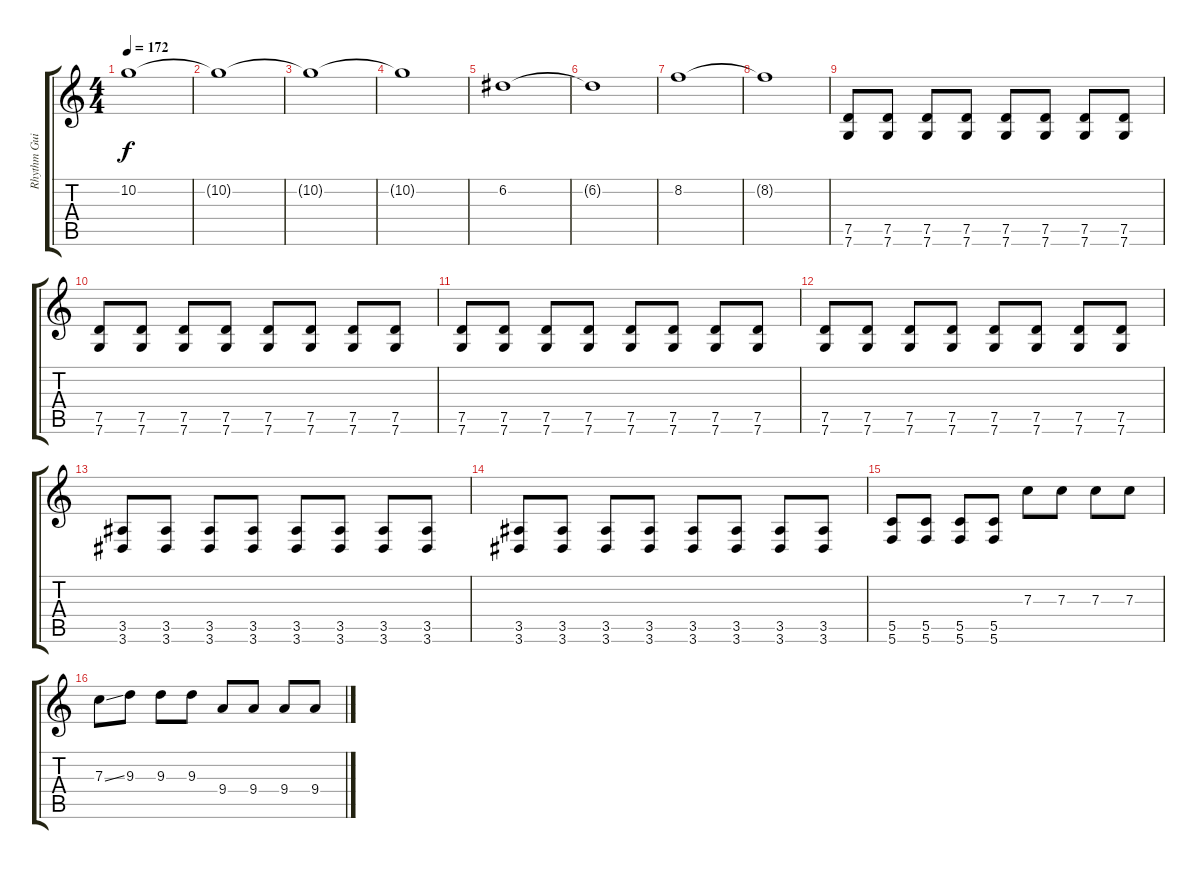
\track ("Rhythm Guitar 1" "Rhythm Gui") {instrument distortionguitar}
\staff {score tabs}
\tuning (D4 A3 F3 C3 G2 C2) {hide}
\ts (4 4)
\tempo 172
\clef g2
\ks c
10.2.1{dy f instrument distortionguitar} |
10.2{t}.1 |
10.2{t}.1 |
10.2{t}.1 |
6.2.1 |
6.2{t}.1 |
8.2.1 |
8.2{t}.1 |
(7.5 7.6).8 (7.5 7.6).8 (7.5 7.6).8 (7.5 7.6).8 (7.5 7.6).8 (7.5 7.6).8 (7.5 7.6).8 (7.5 7.6).8 |
(7.5 7.6).8 (7.5 7.6).8 (7.5 7.6).8 (7.5 7.6).8 (7.5 7.6).8 (7.5 7.6).8 (7.5 7.6).8 (7.5 7.6).8 |
(7.5 7.6).8 (7.5 7.6).8 (7.5 7.6).8 (7.5 7.6).8 (7.5 7.6).8 (7.5 7.6).8 (7.5 7.6).8 (7.5 7.6).8 |
(7.5 7.6).8 (7.5 7.6).8 (7.5 7.6).8 (7.5 7.6).8 (7.5 7.6).8 (7.5 7.6).8 (7.5 7.6).8 (7.5 7.6).8 |
(3.5 3.6).8 (3.5 3.6).8 (3.5 3.6).8 (3.5 3.6).8 (3.5 3.6).8 (3.5 3.6).8 (3.5 3.6).8 (3.5 3.6).8 |
(3.5 3.6).8 (3.5 3.6).8 (3.5 3.6).8 (3.5 3.6).8 (3.5 3.6).8 (3.5 3.6).8 (3.5 3.6).8 (3.5 3.6).8 |
(5.5 5.6).8 (5.5 5.6).8 (5.5 5.6).8 (5.5 5.6).8 7.3.8 7.3.8 7.3.8 7.3.8 |
7.3{ss}.8 9.3.8 9.3.8 9.3.8 9.4.8 9.4.8 9.4.8 9.4.8
